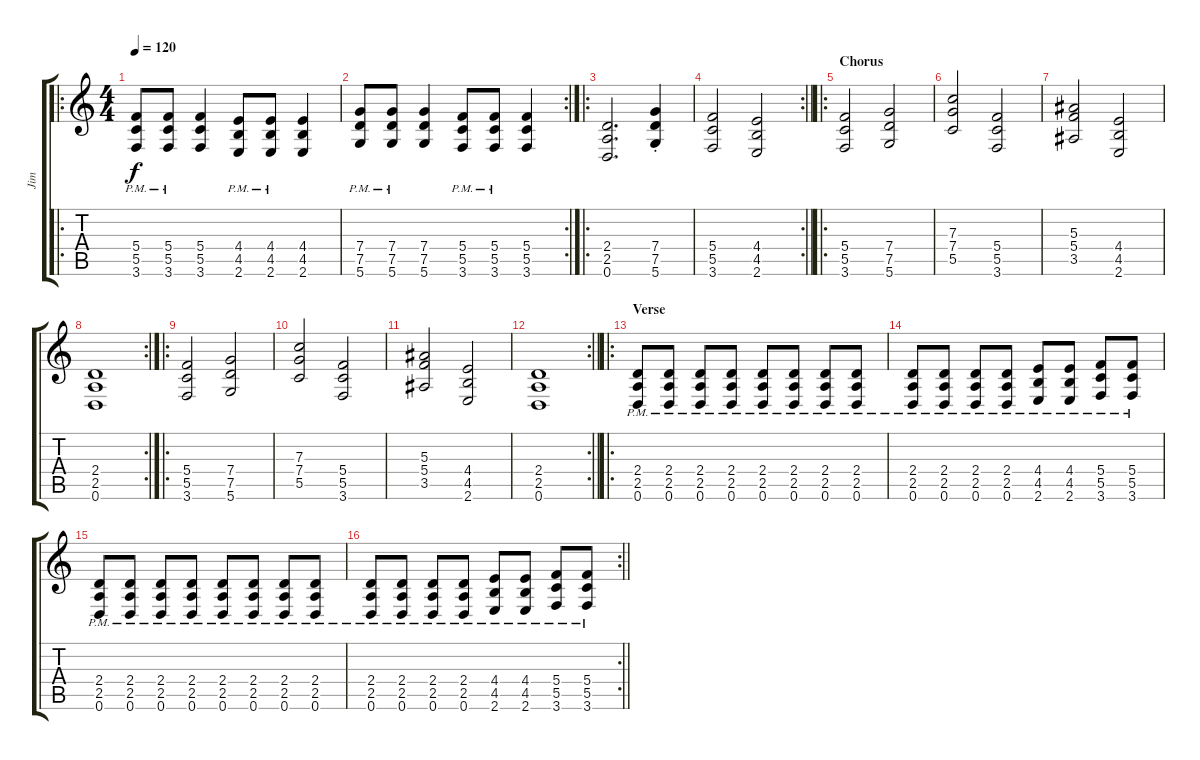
\track ("Jim" "Jim") {instrument distortionguitar}
\staff {score tabs}
\tuning (D4 A3 F3 C3 G2 D2) {hide}
\ro
\ts (4 4)
\tempo 120
\clef g2
\ks c
(5.4{pm} 5.5{pm} 3.6{pm}).8{dy f} (5.4{pm} 5.5{pm} 3.6{pm}).8 (5.4 5.5 3.6).4 (4.4{pm} 4.5{pm} 2.6{pm}).8 (4.4{pm} 4.5{pm} 2.6{pm}).8 (4.4 4.5 2.6).4 |
\rc 2
(7.4{pm} 7.5{pm} 5.6{pm}).8 (7.4{pm} 7.5{pm} 5.6{pm}).8 (7.4 7.5 5.6).4 (5.4{pm} 5.5{pm} 3.6{pm}).8 (5.4{pm} 5.5{pm} 3.6{pm}).8 (5.4 5.5 3.6).4 |
\ro
(2.4 2.5 0.6).2{d} (7.4{st} 7.5{st} 5.6{st}).4 |
\rc 2
\barLineRight lightlight
(5.4 5.5 3.6).2 (4.4 4.5 2.6).2 |
\ro
\section ("" "Chorus")
(5.4 5.5 3.6).2 (7.4 7.5 5.6).2 |
(7.3 7.4 5.5).2 (5.4 5.5 3.6).2 |
(5.3 5.4 3.5).2 (4.4 4.5 2.6).2 |
\rc 2
(2.4 2.5 0.6).1 |
\ro
(5.4 5.5 3.6).2 (7.4 7.5 5.6).2 |
(7.3 7.4 5.5).2 (5.4 5.5 3.6).2 |
(5.3 5.4 3.5).2 (4.4 4.5 2.6).2 |
\rc 2
\barLineRight lightlight
(2.4 2.5 0.6).1 |
\ro
\section ("" "Verse")
(2.4{pm} 2.5{pm} 0.6{pm}).8 (2.4{pm} 2.5{pm} 0.6{pm}).8 (2.4{pm} 2.5{pm} 0.6{pm}).8 (2.4{pm} 2.5{pm} 0.6{pm}).8 (2.4{pm} 2.5{pm} 0.6{pm}).8 (2.4{pm} 2.5{pm} 0.6{pm}).8 (2.4{pm} 2.5{pm} 0.6{pm}).8 (2.4{pm} 2.5{pm} 0.6{pm}).8 |
(2.4{pm} 2.5{pm} 0.6{pm}).8 (2.4{pm} 2.5{pm} 0.6{pm}).8 (2.4{pm} 2.5{pm} 0.6{pm}).8 (2.4{pm} 2.5{pm} 0.6{pm}).8 (4.4{pm} 4.5{pm} 2.6{pm}).8 (4.4{pm} 4.5{pm} 2.6{pm}).8 (5.4{pm} 5.5{pm} 3.6{pm}).8 (5.4{pm} 5.5{pm} 3.6{pm}).8 |
(2.4{pm} 2.5{pm} 0.6{pm}).8 (2.4{pm} 2.5{pm} 0.6{pm}).8 (2.4{pm} 2.5{pm} 0.6{pm}).8 (2.4{pm} 2.5{pm} 0.6{pm}).8 (2.4{pm} 2.5{pm} 0.6{pm}).8 (2.4{pm} 2.5{pm} 0.6{pm}).8 (2.4{pm} 2.5{pm} 0.6{pm}).8 (2.4{pm} 2.5{pm} 0.6{pm}).8 |
\rc 2
\barLineRight lightlight
(2.4{pm} 2.5{pm} 0.6{pm}).8 (2.4{pm} 2.5{pm} 0.6{pm}).8 (2.4{pm} 2.5{pm} 0.6{pm}).8 (2.4{pm} 2.5{pm} 0.6{pm}).8 (4.4{pm} 4.5{pm} 2.6{pm}).8 (4.4{pm} 4.5{pm} 2.6{pm}).8 (5.4{pm} 5.5{pm} 3.6{pm}).8 (5.4{pm} 5.5{pm} 3.6{pm}).8
